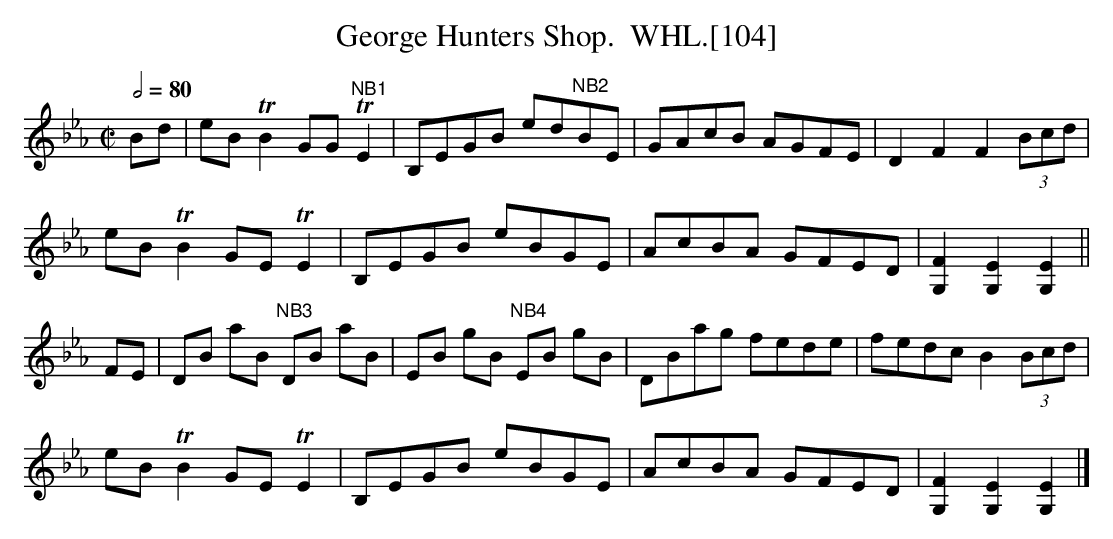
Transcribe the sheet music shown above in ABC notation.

X:1
T:George Hunters Shop.  WHL.[104]
M:C|
L:1/8
Q:1/2=80
K:Eb
Bd|eB !trill!B2 GG "^NB1"!trill!E2|B,EGB ed"^NB2"BE|GAcB AGFE|D2F2F2 (3Bcd|
eB !trill!B2 GE !trill!E2|B,EGB eBGE|AcBA GFED|[G,F]2 [G,E]2 [G,E]2 ||
FE|DB aB "^NB3" DB aB|EB gB "^NB4"EB gB| DBag fede|fedc B2 (3Bcd|
eB !trill!B2 GE !trill!E2|B,EGB eBGE|AcBA GFED|[G,F]2 [G,E]2 [G,E]2|]
